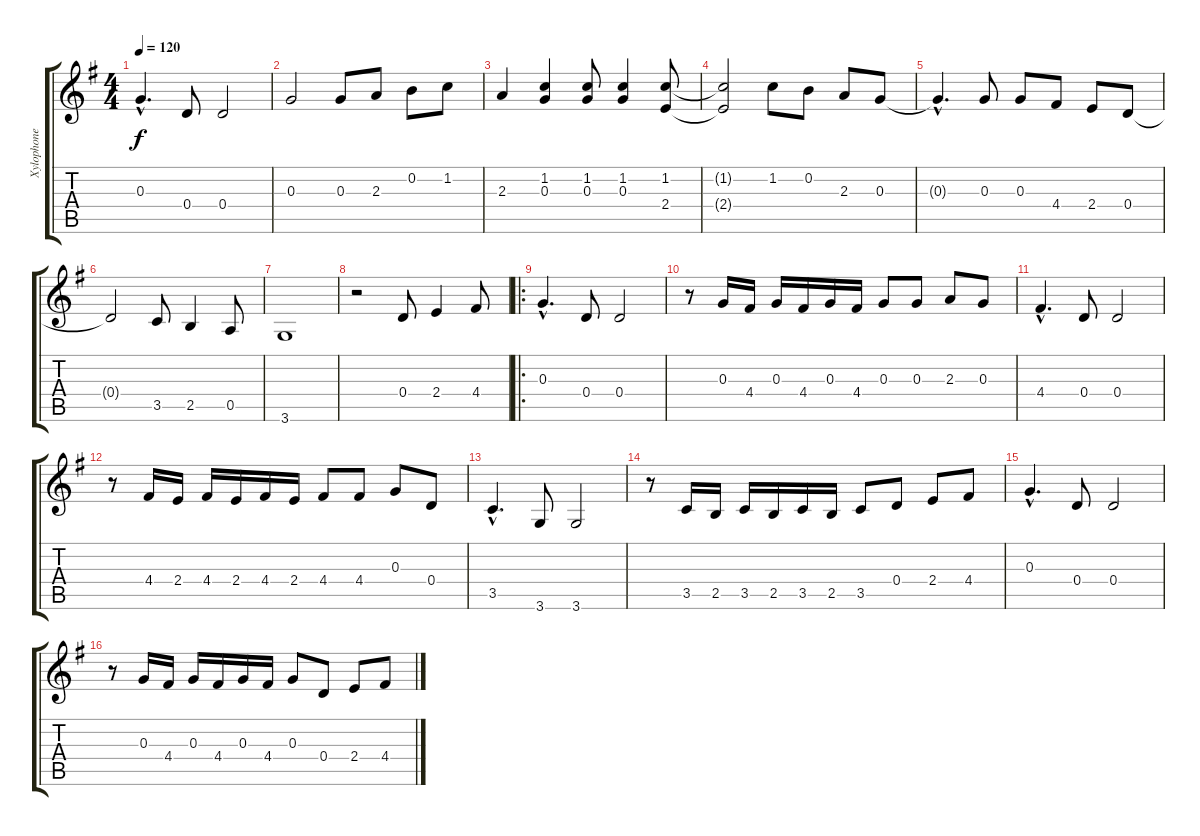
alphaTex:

\track ("Xylophone" "Xylophone") {instrument vibraphone}
\staff {score tabs}
\tuning (E5 B4 G4 D4 A3 E3) {hide}
\ts (4 4)
\tempo 120
\clef g2
\ks g
0.3{hac}.4{d dy f} 0.4.8 0.4.2 |
0.3.2 0.3.8 2.3.8 0.2.8 1.2.8 |
2.3.4 (1.2 0.3).4 (1.2 0.3).8 (1.2 0.3).4 (1.2 2.4).8 |
(1.2{t} 2.4{t}).2 1.2.8 0.2.8 2.3.8 0.3.8 |
0.3{hac t}.4{d} 0.3.8 0.3.8 4.4.8 2.4.8 0.4.8 |
0.4{t}.2 3.5.8 2.5.4 0.5.8 |
3.6.1 |
r.2 0.4.8 2.4.4 4.4.8 |
\ro
0.3{hac}.4{d} 0.4.8 0.4.2 |
r.8 0.3.16 4.4.16 0.3.16 4.4.16 0.3.16 4.4.16 0.3.8 0.3.8 2.3.8 0.3.8 |
4.4{hac}.4{d} 0.4.8 0.4.2 |
r.8 4.4.16 2.4.16 4.4.16 2.4.16 4.4.16 2.4.16 4.4.8 4.4.8 0.3.8 0.4.8 |
3.5{hac}.4{d} 3.6.8 3.6.2 |
r.8 3.5.16 2.5.16 3.5.16 2.5.16 3.5.16 2.5.16 3.5.8 0.4.8 2.4.8 4.4.8 |
0.3{hac}.4{d} 0.4.8 0.4.2 |
r.8 0.3.16 4.4.16 0.3.16 4.4.16 0.3.16 4.4.16 0.3.8 0.4.8 2.4.8 4.4.8
